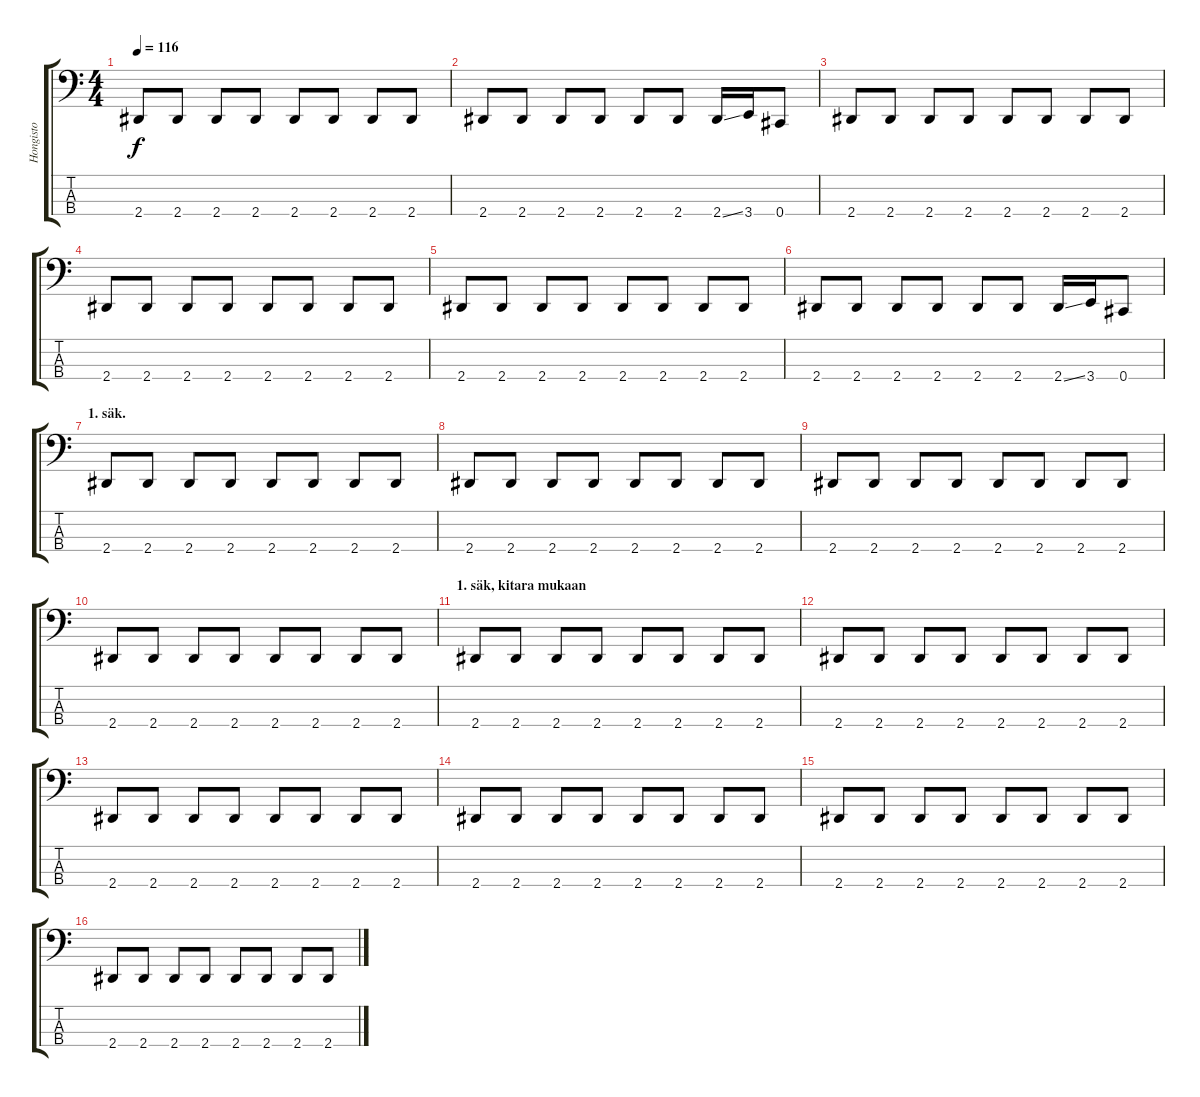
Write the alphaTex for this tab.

\track ("Hongisto" "Hongisto") {instrument electricbasspick}
\staff {score tabs}
\tuning (E2 B1 Gb1 Db1) {hide}
\ts (4 4)
\tempo 116
\clef f4
\ks c
2.4.8{dy f} 2.4.8 2.4.8 2.4.8 2.4.8 2.4.8 2.4.8 2.4.8 |
2.4.8 2.4.8 2.4.8 2.4.8 2.4.8 2.4.8 2.4{ss}.16 3.4.16 0.4.8 |
2.4.8 2.4.8 2.4.8 2.4.8 2.4.8 2.4.8 2.4.8 2.4.8 |
2.4.8 2.4.8 2.4.8 2.4.8 2.4.8 2.4.8 2.4.8 2.4.8 |
2.4.8 2.4.8 2.4.8 2.4.8 2.4.8 2.4.8 2.4.8 2.4.8 |
2.4.8 2.4.8 2.4.8 2.4.8 2.4.8 2.4.8 2.4{ss}.16 3.4.16 0.4.8 |
\section ("" "1. säk.")
2.4.8 2.4.8 2.4.8 2.4.8 2.4.8 2.4.8 2.4.8 2.4.8 |
2.4.8 2.4.8 2.4.8 2.4.8 2.4.8 2.4.8 2.4.8 2.4.8 |
2.4.8 2.4.8 2.4.8 2.4.8 2.4.8 2.4.8 2.4.8 2.4.8 |
2.4.8 2.4.8 2.4.8 2.4.8 2.4.8 2.4.8 2.4.8 2.4.8 |
\section ("" "1. säk, kitara mukaan")
2.4.8 2.4.8 2.4.8 2.4.8 2.4.8 2.4.8 2.4.8 2.4.8 |
2.4.8 2.4.8 2.4.8 2.4.8 2.4.8 2.4.8 2.4.8 2.4.8 |
2.4.8 2.4.8 2.4.8 2.4.8 2.4.8 2.4.8 2.4.8 2.4.8 |
2.4.8 2.4.8 2.4.8 2.4.8 2.4.8 2.4.8 2.4.8 2.4.8 |
2.4.8 2.4.8 2.4.8 2.4.8 2.4.8 2.4.8 2.4.8 2.4.8 |
2.4.8 2.4.8 2.4.8 2.4.8 2.4.8 2.4.8 2.4.8 2.4.8
